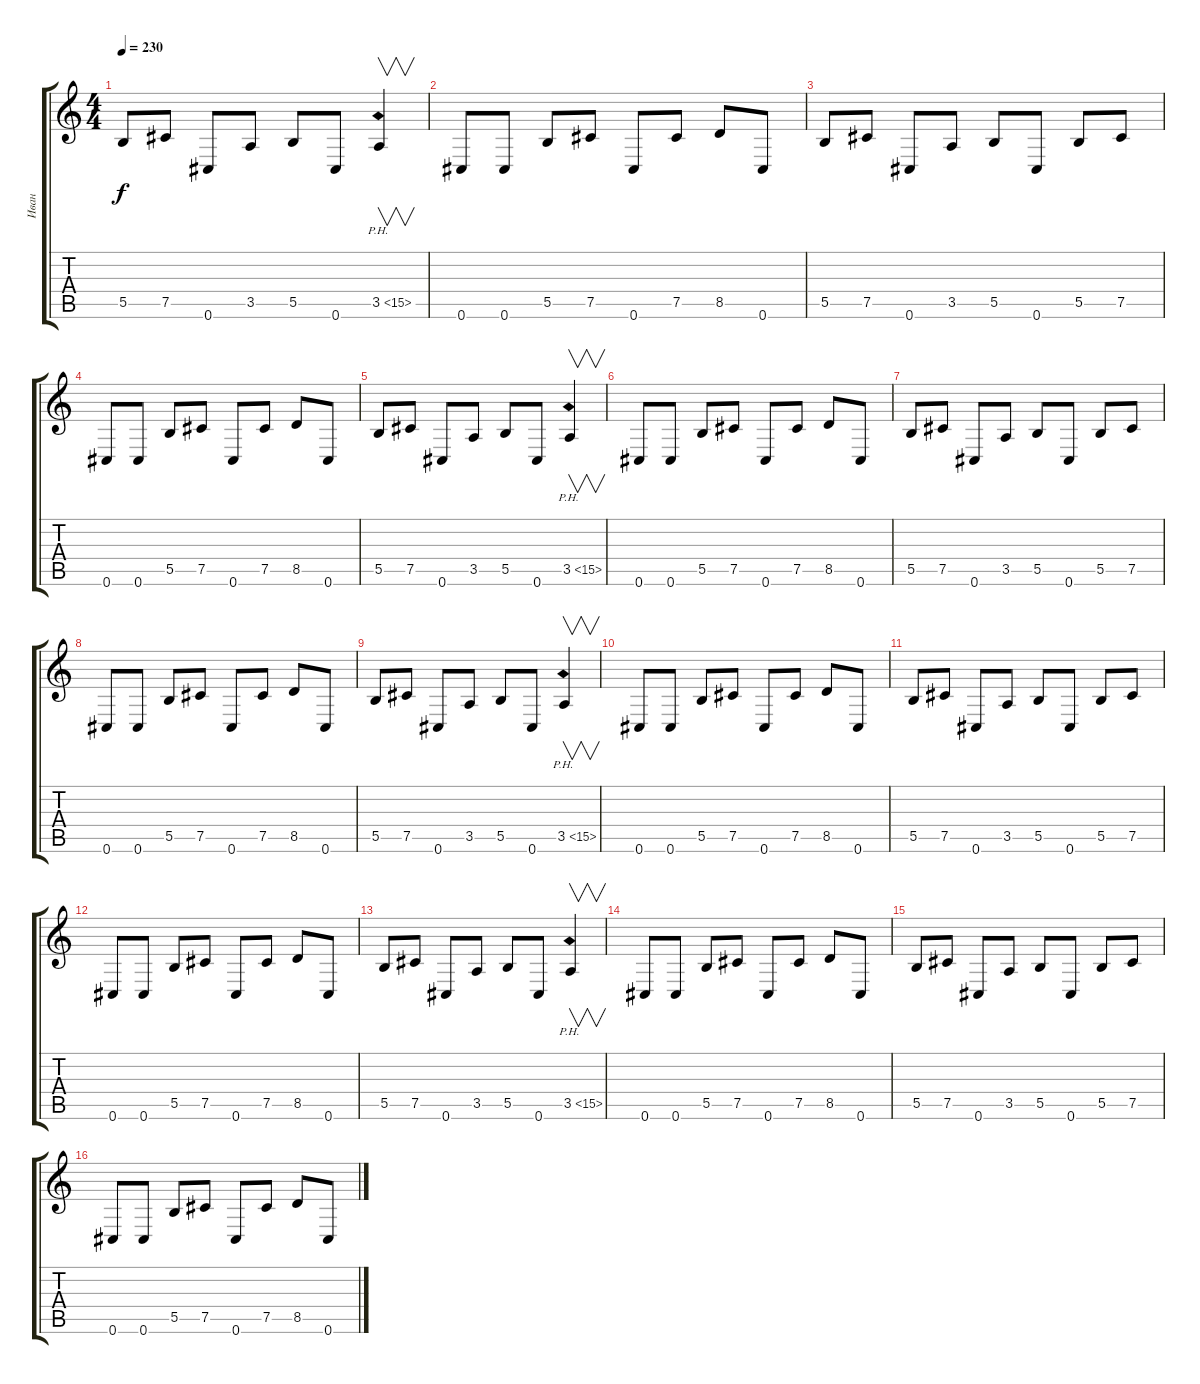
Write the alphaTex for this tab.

\track ("Иван" "Иван") {instrument distortionguitar}
\staff {score tabs}
\tuning (Db4 Ab3 E3 B2 Gb2 Db2) {hide}
\ts (4 4)
\tempo 230
\clef g2
\ks c
5.5.8{dy f} 7.5.8 0.6.8 3.5.8 5.5.8 0.6.8 3.5{ph 12}.4{v} |
0.6.8 0.6.8 5.5.8 7.5.8 0.6.8 7.5.8 8.5.8 0.6.8 |
5.5.8 7.5.8 0.6.8 3.5.8 5.5.8 0.6.8 5.5.8 7.5.8 |
0.6.8 0.6.8 5.5.8 7.5.8 0.6.8 7.5.8 8.5.8 0.6.8 |
5.5.8 7.5.8 0.6.8 3.5.8 5.5.8 0.6.8 3.5{ph 12}.4{v} |
0.6.8 0.6.8 5.5.8 7.5.8 0.6.8 7.5.8 8.5.8 0.6.8 |
5.5.8 7.5.8 0.6.8 3.5.8 5.5.8 0.6.8 5.5.8 7.5.8 |
0.6.8 0.6.8 5.5.8 7.5.8 0.6.8 7.5.8 8.5.8 0.6.8 |
5.5.8 7.5.8 0.6.8 3.5.8 5.5.8 0.6.8 3.5{ph 12}.4{v} |
0.6.8 0.6.8 5.5.8 7.5.8 0.6.8 7.5.8 8.5.8 0.6.8 |
5.5.8 7.5.8 0.6.8 3.5.8 5.5.8 0.6.8 5.5.8 7.5.8 |
0.6.8 0.6.8 5.5.8 7.5.8 0.6.8 7.5.8 8.5.8 0.6.8 |
5.5.8 7.5.8 0.6.8 3.5.8 5.5.8 0.6.8 3.5{ph 12}.4{v} |
0.6.8 0.6.8 5.5.8 7.5.8 0.6.8 7.5.8 8.5.8 0.6.8 |
5.5.8 7.5.8 0.6.8 3.5.8 5.5.8 0.6.8 5.5.8 7.5.8 |
0.6.8 0.6.8 5.5.8 7.5.8 0.6.8 7.5.8 8.5.8 0.6.8
